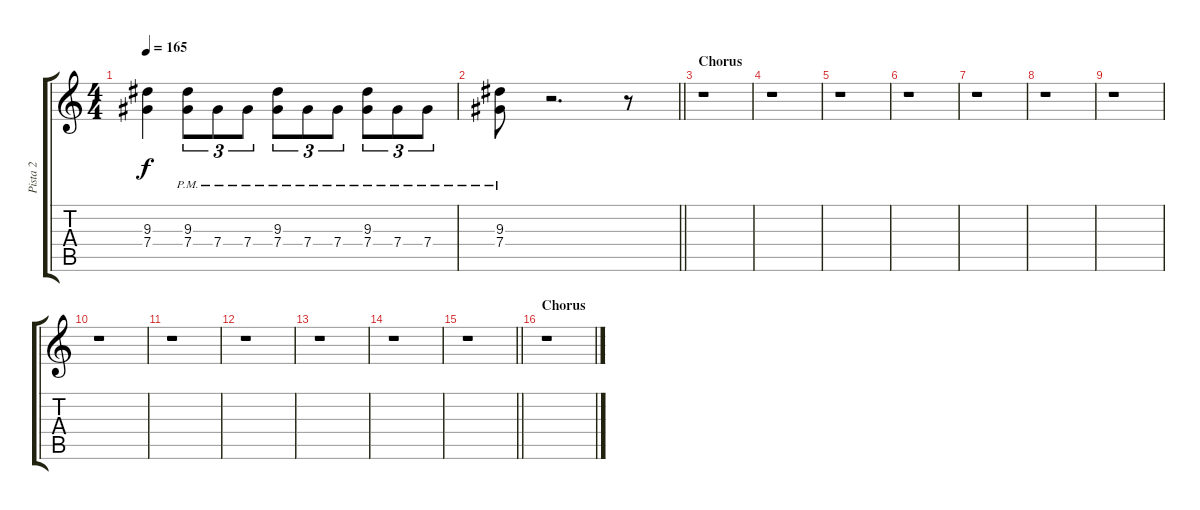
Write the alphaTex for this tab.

\track ("Pista 2" "Pista 2") {instrument overdrivenguitar}
\staff {score tabs}
\tuning (Eb4 Bb3 Gb3 Db3 Ab2 Eb2) {hide}
\ts (4 4)
\tempo 165
\clef g2
\ks c
(9.3{t} 7.4{t}).4{dy f} (9.3{pm} 7.4{pm}).8{tu (3 2)} 7.4{pm}.8{tu (3 2)} 7.4{pm}.8{tu (3 2)} (9.3{pm} 7.4{pm}).8{tu (3 2)} 7.4{pm}.8{tu (3 2)} 7.4{pm}.8{tu (3 2)} (9.3{pm} 7.4{pm}).8{tu (3 2)} 7.4{pm}.8{tu (3 2)} 7.4{pm}.8{tu (3 2)} |
\barLineRight lightlight
(9.3{pm} 7.4{pm}).8 r.2{d} r.8 |
\section ("" "Chorus")
r.1 |
r.1 |
r.1 |
r.1 |
r.1 |
r.1 |
r.1 |
r.1 |
r.1 |
r.1 |
r.1 |
r.1 |
\barLineRight lightlight
r.1 |
\section ("" "Chorus")
r.1
